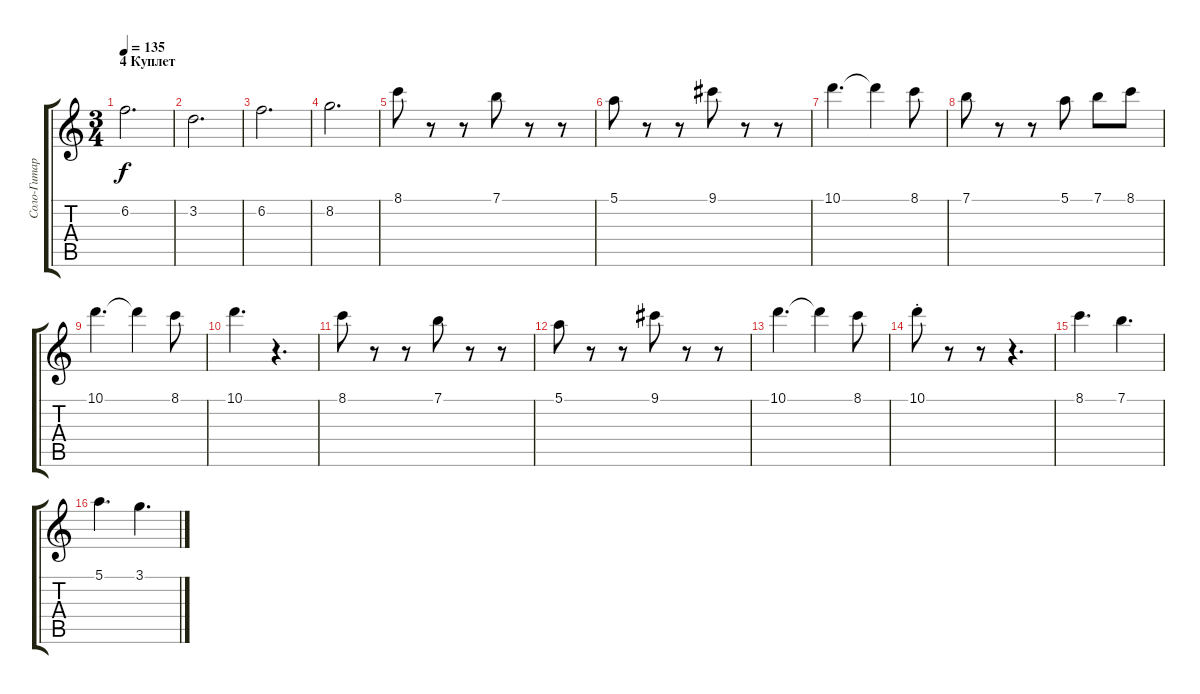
\track ("Соло-Гитара 1" "Соло-Гитар") {instrument electricguitarjazz}
\staff {score tabs}
\tuning (E4 B3 G3 D3 A2 E2) {hide}
\ts (3 4)
\section ("" "4 Куплет")
\tempo 135
\clef g2
\ks c
6.2.2{d dy f} |
3.2.2{d} |
6.2.2{d} |
8.2.2{d} |
8.1.8 r.8 r.8 7.1.8 r.8 r.8 |
5.1.8 r.8 r.8 9.1.8 r.8 r.8 |
10.1.4{d} 10.1{t}.4 8.1.8 |
7.1.8 r.8 r.8 5.1.8 7.1.8 8.1.8 |
10.1.4{d} 10.1{t}.4 8.1.8 |
10.1.4{d} r.4{d} |
8.1.8 r.8 r.8 7.1.8 r.8 r.8 |
5.1.8 r.8 r.8 9.1.8 r.8 r.8 |
10.1.4{d} 10.1{t}.4 8.1.8 |
10.1{st}.8 r.8 r.8 r.4{d} |
8.1.4{d} 7.1.4{d} |
5.1.4{d} 3.1.4{d}
